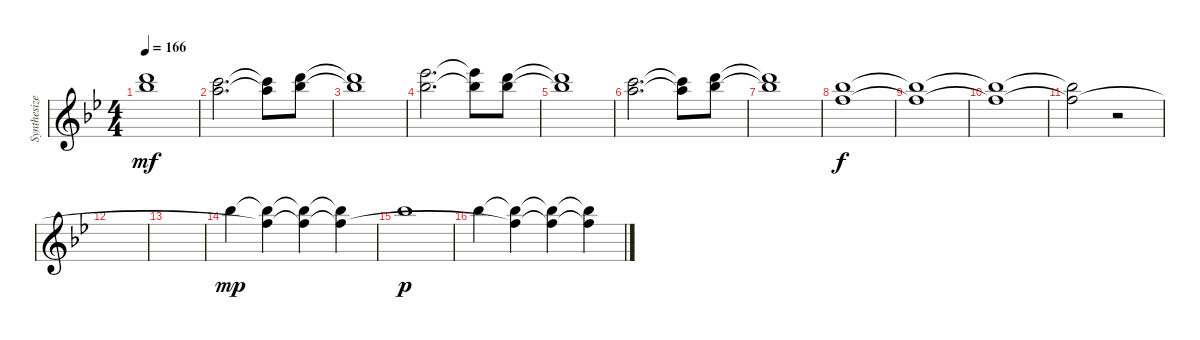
\track ("Synthesizer (Staff 1)" "Synthesize") {instrument lead7fifths}
\staff {score}
\tuning (E4 B3 G3 D3 A2 E2 B1) {hide}
\ts (4 4)
\tempo 166
\clef g2
\ks gminor
(18.1{t} 27.2{t}).1{dy mf} |
(17.1 25.2).2{d} (17.1{t} 25.2{t}).8 (18.1 27.2).8 |
(18.1{t} 27.2{t}).1 |
(18.1 28.2).2{d} (18.1{t} 28.2{t}).8 (18.1 27.2).8 |
(18.1{t} 27.2{t}).1 |
(17.1 25.2).2{d} (17.1{t} 25.2{t}).8 (18.1 27.2).8 |
(18.1{t} 27.2{t}).1 |
(18.1 18.2).1{dy f} |
(18.1{t} 18.2{t}).1 |
(18.1{t} 18.2{t}).1 |
(18.1{t} 18.2{t}).2 r.2 |
|
|
18.1.4{dy mp} (18.1{t} 18.2{t}).4 (18.1{t} 18.2{t}).4 (18.1{t} 18.2{t}).4 |
18.1.1{dy p} |
18.1.4 (18.1{t} 18.2{t}).4 (18.1{t} 18.2{t}).4 (18.1{t} 18.2{t}).4
